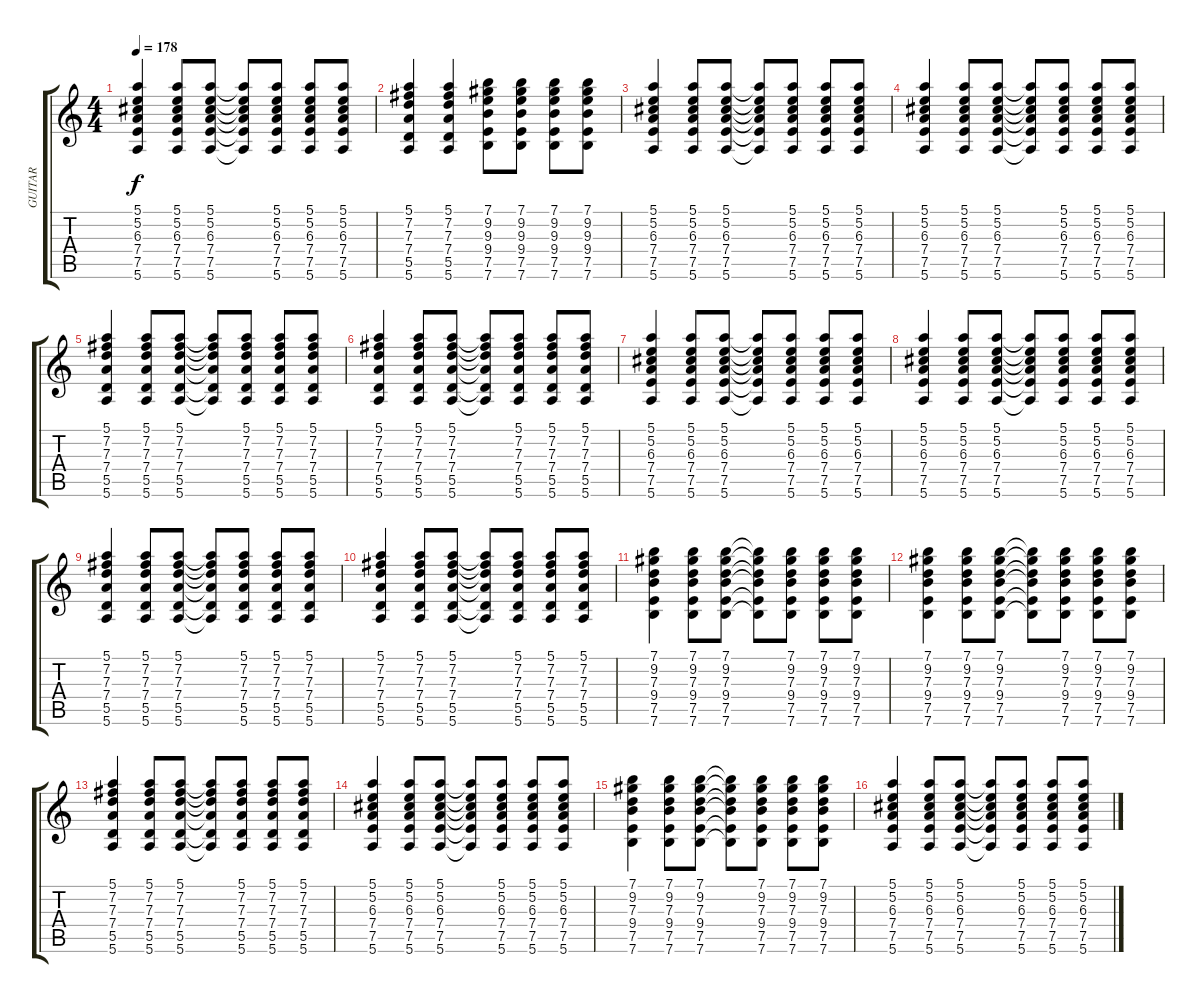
\track ("GUITAR" "GUITAR") {instrument acousticguitarnylon}
\staff {score tabs}
\tuning (E4 B3 G3 D3 A2 E2) {hide}
\ts (4 4)
\tempo 178
\clef g2
\ks c
(5.1 5.2 6.3 7.4 7.5 5.6).4{dy f} (5.1 5.2 6.3 7.4 7.5 5.6).8 (5.1 5.2 6.3 7.4 7.5 5.6).8 (5.1{t} 5.2{t} 6.3{t} 7.4{t} 7.5{t} 5.6{t}).8 (5.1 5.2 6.3 7.4 7.5 5.6).8 (5.1 5.2 6.3 7.4 7.5 5.6).8 (5.1 5.2 6.3 7.4 7.5 5.6).8 |
(5.1 7.2 7.3 7.4 5.5 5.6).4 (5.1 7.2 7.3 7.4 5.5 5.6).4 (7.1 9.2 9.3 9.4 7.5 7.6).8 (7.1 9.2 9.3 9.4 7.5 7.6).8 (7.1 9.2 9.3 9.4 7.5 7.6).8 (7.1 9.2 9.3 9.4 7.5 7.6).8 |
(5.1 5.2 6.3 7.4 7.5 5.6).4 (5.1 5.2 6.3 7.4 7.5 5.6).8 (5.1 5.2 6.3 7.4 7.5 5.6).8 (5.1{t} 5.2{t} 6.3{t} 7.4{t} 7.5{t} 5.6{t}).8 (5.1 5.2 6.3 7.4 7.5 5.6).8 (5.1 5.2 6.3 7.4 7.5 5.6).8 (5.1 5.2 6.3 7.4 7.5 5.6).8 |
(5.1 5.2 6.3 7.4 7.5 5.6).4 (5.1 5.2 6.3 7.4 7.5 5.6).8 (5.1 5.2 6.3 7.4 7.5 5.6).8 (5.1{t} 5.2{t} 6.3{t} 7.4{t} 7.5{t} 5.6{t}).8 (5.1 5.2 6.3 7.4 7.5 5.6).8 (5.1 5.2 6.3 7.4 7.5 5.6).8 (5.1 5.2 6.3 7.4 7.5 5.6).8 |
(5.1 7.2 7.3 7.4 5.5 5.6).4 (5.1 7.2 7.3 7.4 5.5 5.6).8 (5.1 7.2 7.3 7.4 5.5 5.6).8 (5.1{t} 7.2{t} 7.3{t} 7.4{t} 5.5{t} 5.6{t}).8 (5.1 7.2 7.3 7.4 5.5 5.6).8 (5.1 7.2 7.3 7.4 5.5 5.6).8 (5.1 7.2 7.3 7.4 5.5 5.6).8 |
(5.1 7.2 7.3 7.4 5.5 5.6).4 (5.1 7.2 7.3 7.4 5.5 5.6).8 (5.1 7.2 7.3 7.4 5.5 5.6).8 (5.1{t} 7.2{t} 7.3{t} 7.4{t} 5.5{t} 5.6{t}).8 (5.1 7.2 7.3 7.4 5.5 5.6).8 (5.1 7.2 7.3 7.4 5.5 5.6).8 (5.1 7.2 7.3 7.4 5.5 5.6).8 |
(5.1 5.2 6.3 7.4 7.5 5.6).4 (5.1 5.2 6.3 7.4 7.5 5.6).8 (5.1 5.2 6.3 7.4 7.5 5.6).8 (5.1{t} 5.2{t} 6.3{t} 7.4{t} 7.5{t} 5.6{t}).8 (5.1 5.2 6.3 7.4 7.5 5.6).8 (5.1 5.2 6.3 7.4 7.5 5.6).8 (5.1 5.2 6.3 7.4 7.5 5.6).8 |
(5.1 5.2 6.3 7.4 7.5 5.6).4 (5.1 5.2 6.3 7.4 7.5 5.6).8 (5.1 5.2 6.3 7.4 7.5 5.6).8 (5.1{t} 5.2{t} 6.3{t} 7.4{t} 7.5{t} 5.6{t}).8 (5.1 5.2 6.3 7.4 7.5 5.6).8 (5.1 5.2 6.3 7.4 7.5 5.6).8 (5.1 5.2 6.3 7.4 7.5 5.6).8 |
(5.1 7.2 7.3 7.4 5.5 5.6).4 (5.1 7.2 7.3 7.4 5.5 5.6).8 (5.1 7.2 7.3 7.4 5.5 5.6).8 (5.1{t} 7.2{t} 7.3{t} 7.4{t} 5.5{t} 5.6{t}).8 (5.1 7.2 7.3 7.4 5.5 5.6).8 (5.1 7.2 7.3 7.4 5.5 5.6).8 (5.1 7.2 7.3 7.4 5.5 5.6).8 |
(5.1 7.2 7.3 7.4 5.5 5.6).4 (5.1 7.2 7.3 7.4 5.5 5.6).8 (5.1 7.2 7.3 7.4 5.5 5.6).8 (5.1{t} 7.2{t} 7.3{t} 7.4{t} 5.5{t} 5.6{t}).8 (5.1 7.2 7.3 7.4 5.5 5.6).8 (5.1 7.2 7.3 7.4 5.5 5.6).8 (5.1 7.2 7.3 7.4 5.5 5.6).8 |
(7.1 9.2 7.3 9.4 7.5 7.6).4 (7.1 9.2 7.3 9.4 7.5 7.6).8 (7.1 9.2 7.3 9.4 7.5 7.6).8 (7.1{t} 9.2{t} 7.3{t} 9.4{t} 7.5{t} 7.6{t}).8 (7.1 9.2 7.3 9.4 7.5 7.6).8 (7.1 9.2 7.3 9.4 7.5 7.6).8 (7.1 9.2 7.3 9.4 7.5 7.6).8 |
(7.1 9.2 7.3 9.4 7.5 7.6).4 (7.1 9.2 7.3 9.4 7.5 7.6).8 (7.1 9.2 7.3 9.4 7.5 7.6).8 (7.1{t} 9.2{t} 7.3{t} 9.4{t} 7.5{t} 7.6{t}).8 (7.1 9.2 7.3 9.4 7.5 7.6).8 (7.1 9.2 7.3 9.4 7.5 7.6).8 (7.1 9.2 7.3 9.4 7.5 7.6).8 |
(5.1 7.2 7.3 7.4 5.5 5.6).4 (5.1 7.2 7.3 7.4 5.5 5.6).8 (5.1 7.2 7.3 7.4 5.5 5.6).8 (5.1{t} 7.2{t} 7.3{t} 7.4{t} 5.5{t} 5.6{t}).8 (5.1 7.2 7.3 7.4 5.5 5.6).8 (5.1 7.2 7.3 7.4 5.5 5.6).8 (5.1 7.2 7.3 7.4 5.5 5.6).8 |
(5.1 5.2 6.3 7.4 7.5 5.6).4 (5.1 5.2 6.3 7.4 7.5 5.6).8 (5.1 5.2 6.3 7.4 7.5 5.6).8 (5.1{t} 5.2{t} 6.3{t} 7.4{t} 7.5{t} 5.6{t}).8 (5.1 5.2 6.3 7.4 7.5 5.6).8 (5.1 5.2 6.3 7.4 7.5 5.6).8 (5.1 5.2 6.3 7.4 7.5 5.6).8 |
(7.1 9.2 7.3 9.4 7.5 7.6).4 (7.1 9.2 7.3 9.4 7.5 7.6).8 (7.1 9.2 7.3 9.4 7.5 7.6).8 (7.1{t} 9.2{t} 7.3{t} 9.4{t} 7.5{t} 7.6{t}).8 (7.1 9.2 7.3 9.4 7.5 7.6).8 (7.1 9.2 7.3 9.4 7.5 7.6).8 (7.1 9.2 7.3 9.4 7.5 7.6).8 |
(5.1 5.2 6.3 7.4 7.5 5.6).4 (5.1 5.2 6.3 7.4 7.5 5.6).8 (5.1 5.2 6.3 7.4 7.5 5.6).8 (5.1{t} 5.2{t} 6.3{t} 7.4{t} 7.5{t} 5.6{t}).8 (5.1 5.2 6.3 7.4 7.5 5.6).8 (5.1 5.2 6.3 7.4 7.5 5.6).8 (5.1 5.2 6.3 7.4 7.5 5.6).8
